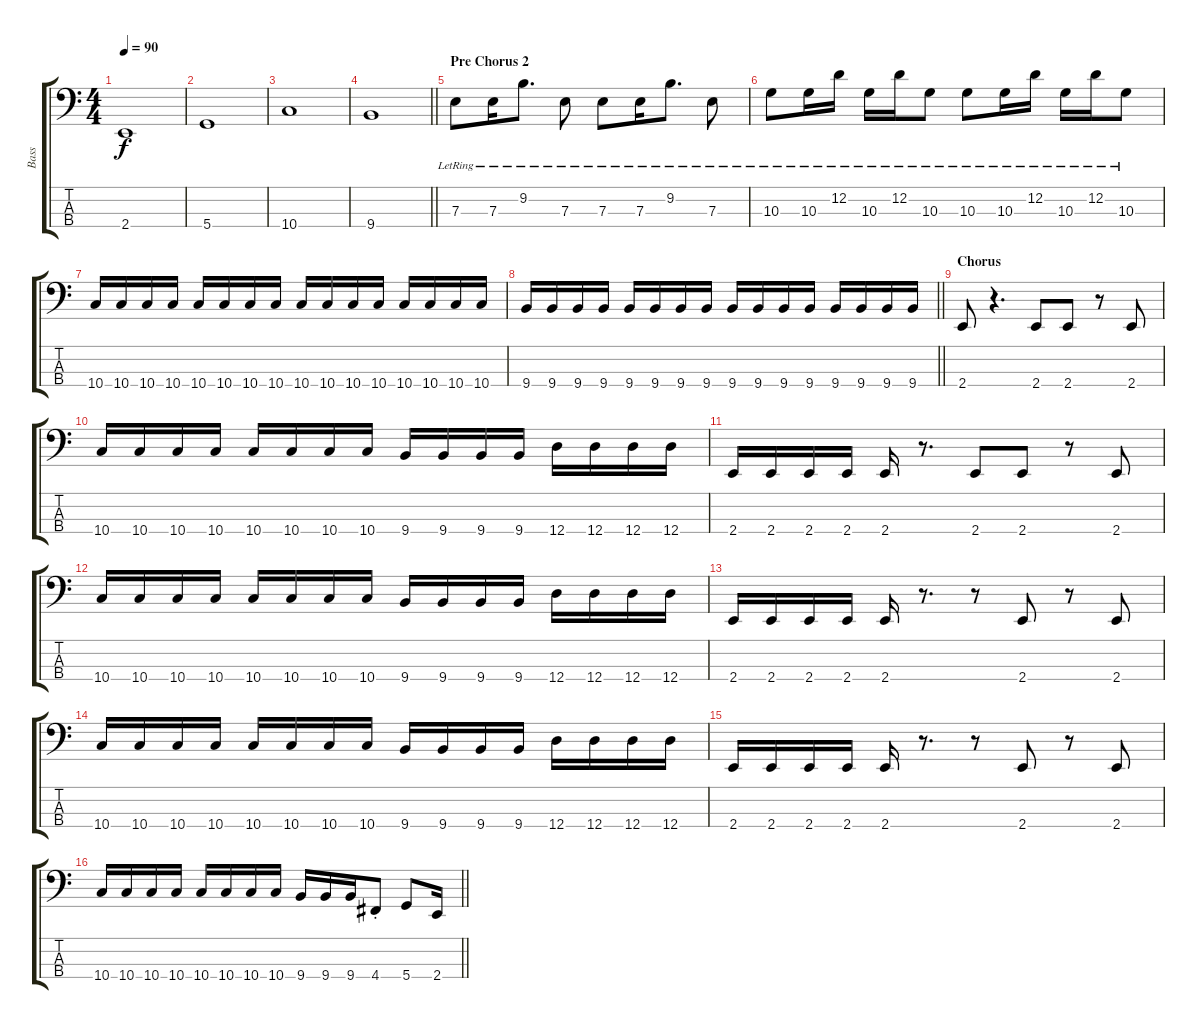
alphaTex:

\track ("Bass" "Bass") {instrument electricbassfinger}
\staff {score tabs}
\tuning (G2 D2 A1 D1) {hide}
\ts (4 4)
\tempo 90
\clef f4
\ks c
2.4.1{dy f} |
5.4.1 |
10.4.1 |
\barLineRight lightlight
9.4.1 |
\section ("" "Pre Chorus 2")
7.3{lr}.8 7.3{lr}.16 9.2{lr}.8{d} 7.3{lr}.8 7.3{lr}.8 7.3{lr}.16 9.2{lr}.8{d} 7.3{lr}.8 |
10.3{lr}.8 10.3{lr}.16 12.2{lr}.16 10.3{lr}.16 12.2{lr}.16 10.3{lr}.8 10.3{lr}.8 10.3{lr}.16 12.2{lr}.16 10.3{lr}.16 12.2{lr}.16 10.3{lr}.8 |
10.4.16 10.4.16 10.4.16 10.4.16 10.4.16 10.4.16 10.4.16 10.4.16 10.4.16 10.4.16 10.4.16 10.4.16 10.4.16 10.4.16 10.4.16 10.4.16 |
\barLineRight lightlight
9.4.16 9.4.16 9.4.16 9.4.16 9.4.16 9.4.16 9.4.16 9.4.16 9.4.16 9.4.16 9.4.16 9.4.16 9.4.16 9.4.16 9.4.16 9.4.16 |
\section ("" "Chorus")
2.4.8 r.4{d} 2.4.8 2.4.8 r.8 2.4.8 |
10.4.16 10.4.16 10.4.16 10.4.16 10.4.16 10.4.16 10.4.16 10.4.16 9.4.16 9.4.16 9.4.16 9.4.16 12.4.16 12.4.16 12.4.16 12.4.16 |
2.4.16 2.4.16 2.4.16 2.4.16 2.4.16 r.8{d} 2.4.8 2.4.8 r.8 2.4.8 |
10.4.16 10.4.16 10.4.16 10.4.16 10.4.16 10.4.16 10.4.16 10.4.16 9.4.16 9.4.16 9.4.16 9.4.16 12.4.16 12.4.16 12.4.16 12.4.16 |
2.4.16 2.4.16 2.4.16 2.4.16 2.4.16 r.8{d} r.8 2.4.8 r.8 2.4.8 |
10.4.16 10.4.16 10.4.16 10.4.16 10.4.16 10.4.16 10.4.16 10.4.16 9.4.16 9.4.16 9.4.16 9.4.16 12.4.16 12.4.16 12.4.16 12.4.16 |
2.4.16 2.4.16 2.4.16 2.4.16 2.4.16 r.8{d} r.8 2.4.8 r.8 2.4.8 |
\barLineRight lightlight
10.4.16 10.4.16 10.4.16 10.4.16 10.4.16 10.4.16 10.4.16 10.4.16 9.4.16 9.4.16 9.4.16 4.4{st}.8 5.4.8 2.4.16
